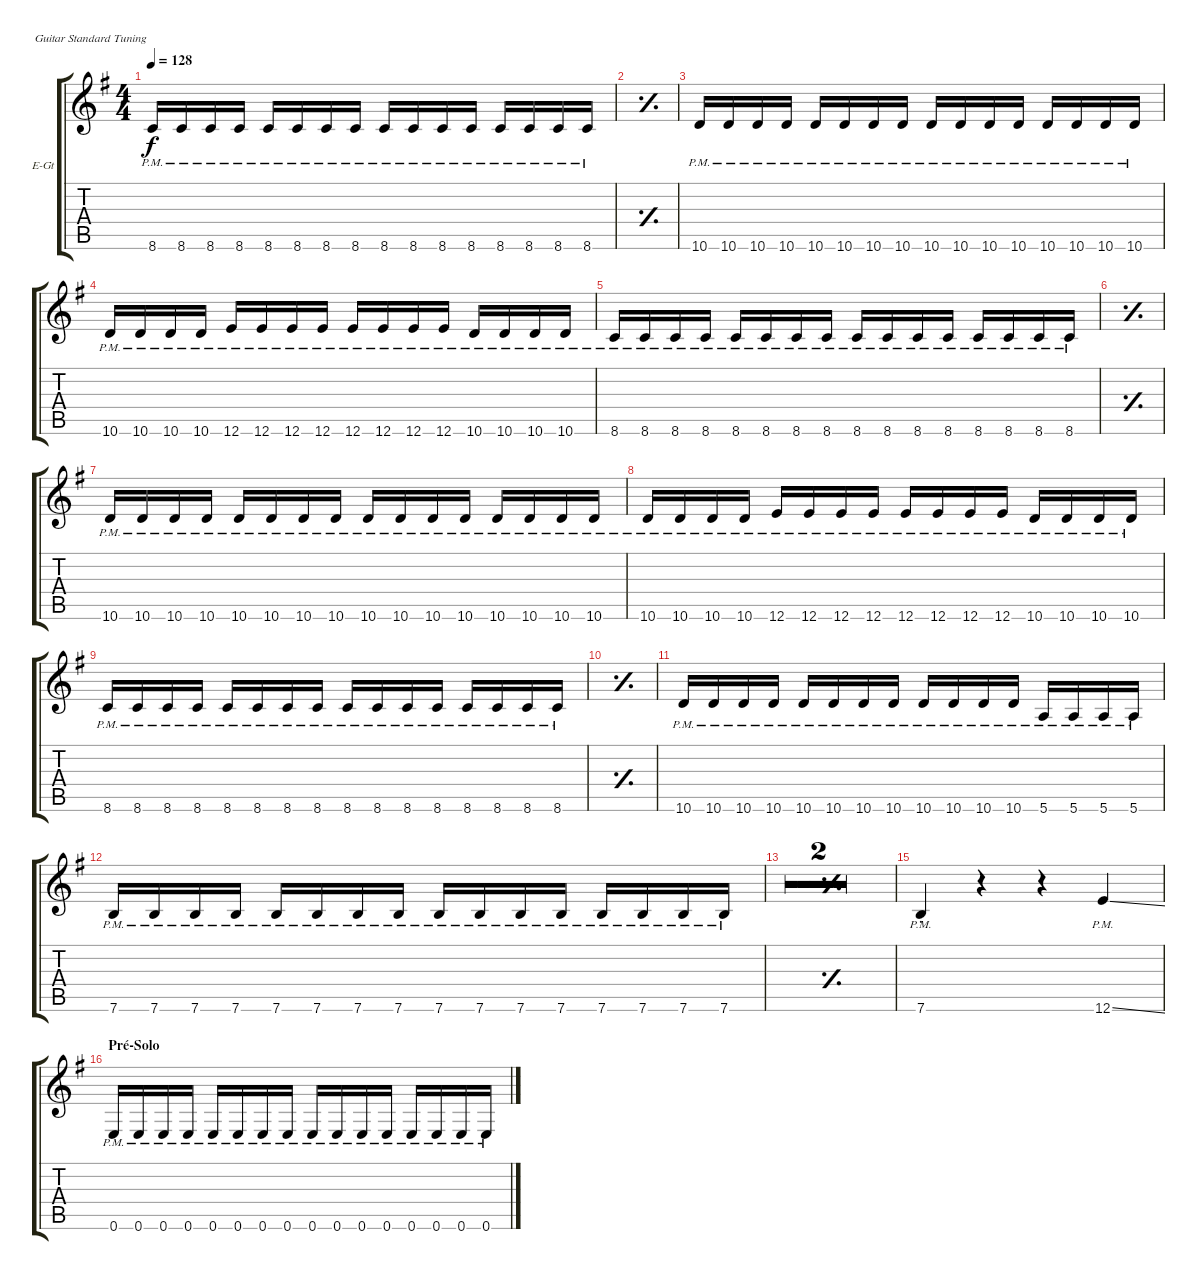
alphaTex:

\bracketExtendMode groupsimilarinstruments
\firstSystemTrackNameOrientation horizontal
\otherSystemsTrackNameOrientation horizontal
\track ("Electric Guitar" "E-Gt") {multiBarRest instrument electricguitarmuted}
\staff {score tabs}
\tuning (E4 B3 G3 D3 A2 E2)
\ts (4 4)
\tempo 128
\clef g2
\ks eminor
8.6{pm}.16{dy f} 8.6{pm}.16 8.6{pm}.16 8.6{pm}.16 8.6{pm}.16 8.6{pm}.16 8.6{pm}.16 8.6{pm}.16 8.6{pm}.16 8.6{pm}.16 8.6{pm}.16 8.6{pm}.16 8.6{pm}.16 8.6{pm}.16 8.6{pm}.16 8.6{pm}.16 |
\simile simple
|
\simile none
10.6{pm}.16 10.6{pm}.16 10.6{pm}.16 10.6{pm}.16 10.6{pm}.16 10.6{pm}.16 10.6{pm}.16 10.6{pm}.16 10.6{pm}.16 10.6{pm}.16 10.6{pm}.16 10.6{pm}.16 10.6{pm}.16 10.6{pm}.16 10.6{pm}.16 10.6{pm}.16 |
10.6{pm}.16 10.6{pm}.16 10.6{pm}.16 10.6{pm}.16 12.6{pm}.16 12.6{pm}.16 12.6{pm}.16 12.6{pm}.16 12.6{pm}.16 12.6{pm}.16 12.6{pm}.16 12.6{pm}.16 10.6{pm}.16 10.6{pm}.16 10.6{pm}.16 10.6{pm}.16 |
8.6{pm}.16 8.6{pm}.16 8.6{pm}.16 8.6{pm}.16 8.6{pm}.16 8.6{pm}.16 8.6{pm}.16 8.6{pm}.16 8.6{pm}.16 8.6{pm}.16 8.6{pm}.16 8.6{pm}.16 8.6{pm}.16 8.6{pm}.16 8.6{pm}.16 8.6{pm}.16 |
\simile simple
|
\simile none
10.6{pm}.16 10.6{pm}.16 10.6{pm}.16 10.6{pm}.16 10.6{pm}.16 10.6{pm}.16 10.6{pm}.16 10.6{pm}.16 10.6{pm}.16 10.6{pm}.16 10.6{pm}.16 10.6{pm}.16 10.6{pm}.16 10.6{pm}.16 10.6{pm}.16 10.6{pm}.16 |
10.6{pm}.16 10.6{pm}.16 10.6{pm}.16 10.6{pm}.16 12.6{pm}.16 12.6{pm}.16 12.6{pm}.16 12.6{pm}.16 12.6{pm}.16 12.6{pm}.16 12.6{pm}.16 12.6{pm}.16 10.6{pm}.16 10.6{pm}.16 10.6{pm}.16 10.6{pm}.16 |
8.6{pm}.16 8.6{pm}.16 8.6{pm}.16 8.6{pm}.16 8.6{pm}.16 8.6{pm}.16 8.6{pm}.16 8.6{pm}.16 8.6{pm}.16 8.6{pm}.16 8.6{pm}.16 8.6{pm}.16 8.6{pm}.16 8.6{pm}.16 8.6{pm}.16 8.6{pm}.16 |
\simile simple
|
\simile none
10.6{pm}.16 10.6{pm}.16 10.6{pm}.16 10.6{pm}.16 10.6{pm}.16 10.6{pm}.16 10.6{pm}.16 10.6{pm}.16 10.6{pm}.16 10.6{pm}.16 10.6{pm}.16 10.6{pm}.16 5.6{pm}.16 5.6{pm}.16 5.6{pm}.16 5.6{pm}.16 |
7.6{pm}.16 7.6{pm}.16 7.6{pm}.16 7.6{pm}.16 7.6{pm}.16 7.6{pm}.16 7.6{pm}.16 7.6{pm}.16 7.6{pm}.16 7.6{pm}.16 7.6{pm}.16 7.6{pm}.16 7.6{pm}.16 7.6{pm}.16 7.6{pm}.16 7.6{pm}.16 |
\simile simple
|
|
\simile none
7.6{pm st}.4 r.4 r.4 12.6{ss pm}.4 |
\section ("" "Pré-Solo")
0.6{pm}.16 0.6{pm}.16 0.6{pm}.16 0.6{pm}.16 0.6{pm}.16 0.6{pm}.16 0.6{pm}.16 0.6{pm}.16 0.6{pm}.16 0.6{pm}.16 0.6{pm}.16 0.6{pm}.16 0.6{pm}.16 0.6{pm}.16 0.6{pm}.16 0.6{pm}.16
